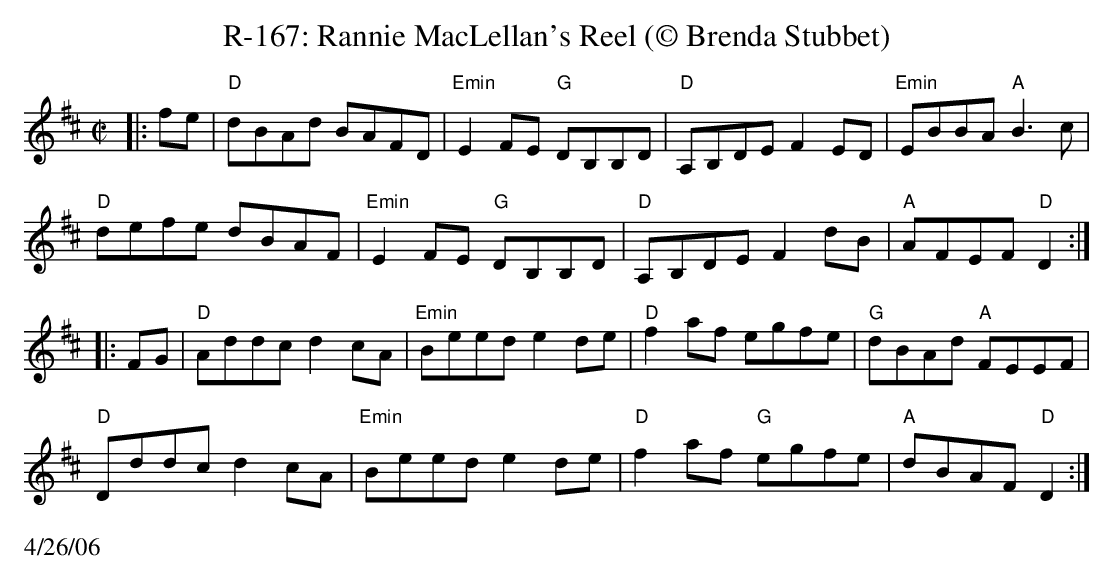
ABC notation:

X:1
T: R-167: Rannie MacLellan's Reel (\251 Brenda Stubbet)
L:1/8
M:C|
K:D
|:fe|"D"dBAd BAFD|"Emin"E2 FE "G"DB,B,D|"D"A,B,DE F2 ED| "Emin"EBBA "A"B3 c|
"D"defe dBAF|"Emin"E2 FE "G"DB,B,D|"D"A,B,DE F2 dB|"A"AFEF "D"D2:|
|:FG| "D"Addc d2 cA| "Emin"Beed e2 de |"D"f2 af egfe|"G"dBAd "A"FEEF|
"D"Dddc d2 cA|"Emin"Beed e2 de|"D"f2 af "G"egfe|"A"dBAF "D"D2:|
